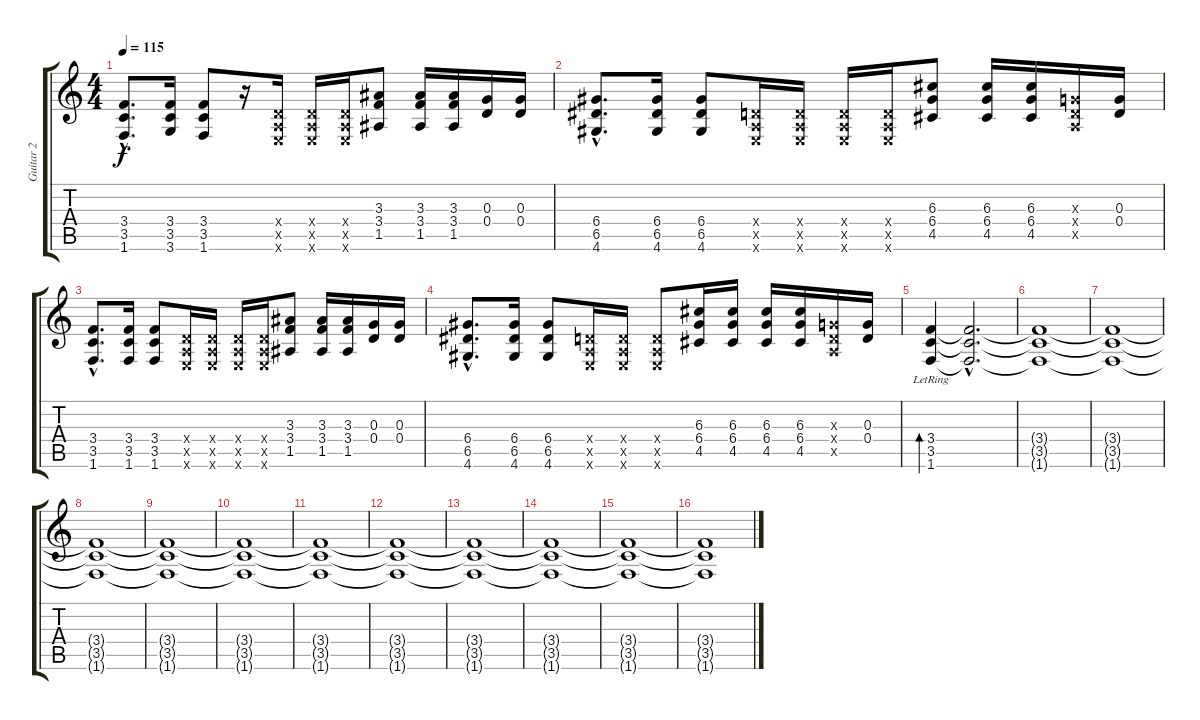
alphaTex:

\track ("Guitar 2" "Guitar 2") {instrument distortionguitar}
\staff {score tabs}
\tuning (E4 B3 G3 D3 A2 E2) {hide}
\ts (4 4)
\tempo 115
\clef g2
\ks c
(3.4{hac} 3.5{hac} 1.6{hac}).8{d dy f} (3.4 3.5 3.6).16 (3.4 3.5 1.6).8 r.16 (0.4{x} 0.5{x} 0.6{x}).16 (0.4{x} 0.5{x} 0.6{x}).16 (0.4{x} 0.5{x} 0.6{x}).16 (3.3 3.4 1.5).8 (3.3 3.4 1.5).16 (3.3 3.4 1.5).16 (0.3 0.4).16 (0.3 0.4).16 |
(6.4{hac} 6.5{hac} 4.6{hac}).8{d} (6.4 6.5 4.6).16 (6.4 6.5 4.6).8 (0.4{x} 0.5{x} 0.6{x}).16 (0.4{x} 0.5{x} 0.6{x}).16 (0.4{x} 0.5{x} 0.6{x}).16 (0.4{x} 0.5{x} 0.6{x}).16 (6.3 6.4 4.5).8 (6.3 6.4 4.5).16 (6.3 6.4 4.5).16 (0.3{x} 0.4{x} 0.5{x}).16 (0.3 0.4).16 |
(3.4{hac} 3.5{hac} 1.6{hac}).8{d} (3.4 3.5 1.6).16 (3.4 3.5 1.6).8 (0.4{x} 0.5{x} 0.6{x}).16 (0.4{x} 0.5{x} 0.6{x}).16 (0.4{x} 0.5{x} 0.6{x}).16 (0.4{x} 0.5{x} 0.6{x}).16 (3.3 3.4 1.5).8 (3.3 3.4 1.5).16 (3.3 3.4 1.5).16 (0.3 0.4).16 (0.3 0.4).16 |
(6.4{hac} 6.5{hac} 4.6{hac}).8{d} (6.4 6.5 4.6).16 (6.4 6.5 4.6).8 (0.4{x} 0.5{x} 0.6{x}).16 (0.4{x} 0.5{x} 0.6{x}).16 (0.4{x} 0.5{x} 0.6{x}).8 (6.3 6.4 4.5).16 (6.3 6.4 4.5).16 (6.3 6.4 4.5).16 (6.3 6.4 4.5).16 (0.3{x} 0.4{x} 0.5{x}).16 (0.3 0.4).16 |
(3.4{lr} 3.5{lr} 1.6{lr}).4{bd 240 volume 14} (3.4{hac t} 3.5{hac t} 1.6{hac t}).2{d} |
(3.4{t} 3.5{t} 1.6{t}).1 |
(3.4{t} 3.5{t} 1.6{t}).1 |
(3.4{t} 3.5{t} 1.6{t}).1 |
(3.4{t} 3.5{t} 1.6{t}).1 |
(3.4{t} 3.5{t} 1.6{t}).1 |
(3.4{t} 3.5{t} 1.6{t}).1 |
(3.4{t} 3.5{t} 1.6{t}).1 |
(3.4{t} 3.5{t} 1.6{t}).1 |
(3.4{t} 3.5{t} 1.6{t}).1 |
(3.4{t} 3.5{t} 1.6{t}).1 |
(3.4{t} 3.5{t} 1.6{t}).1
